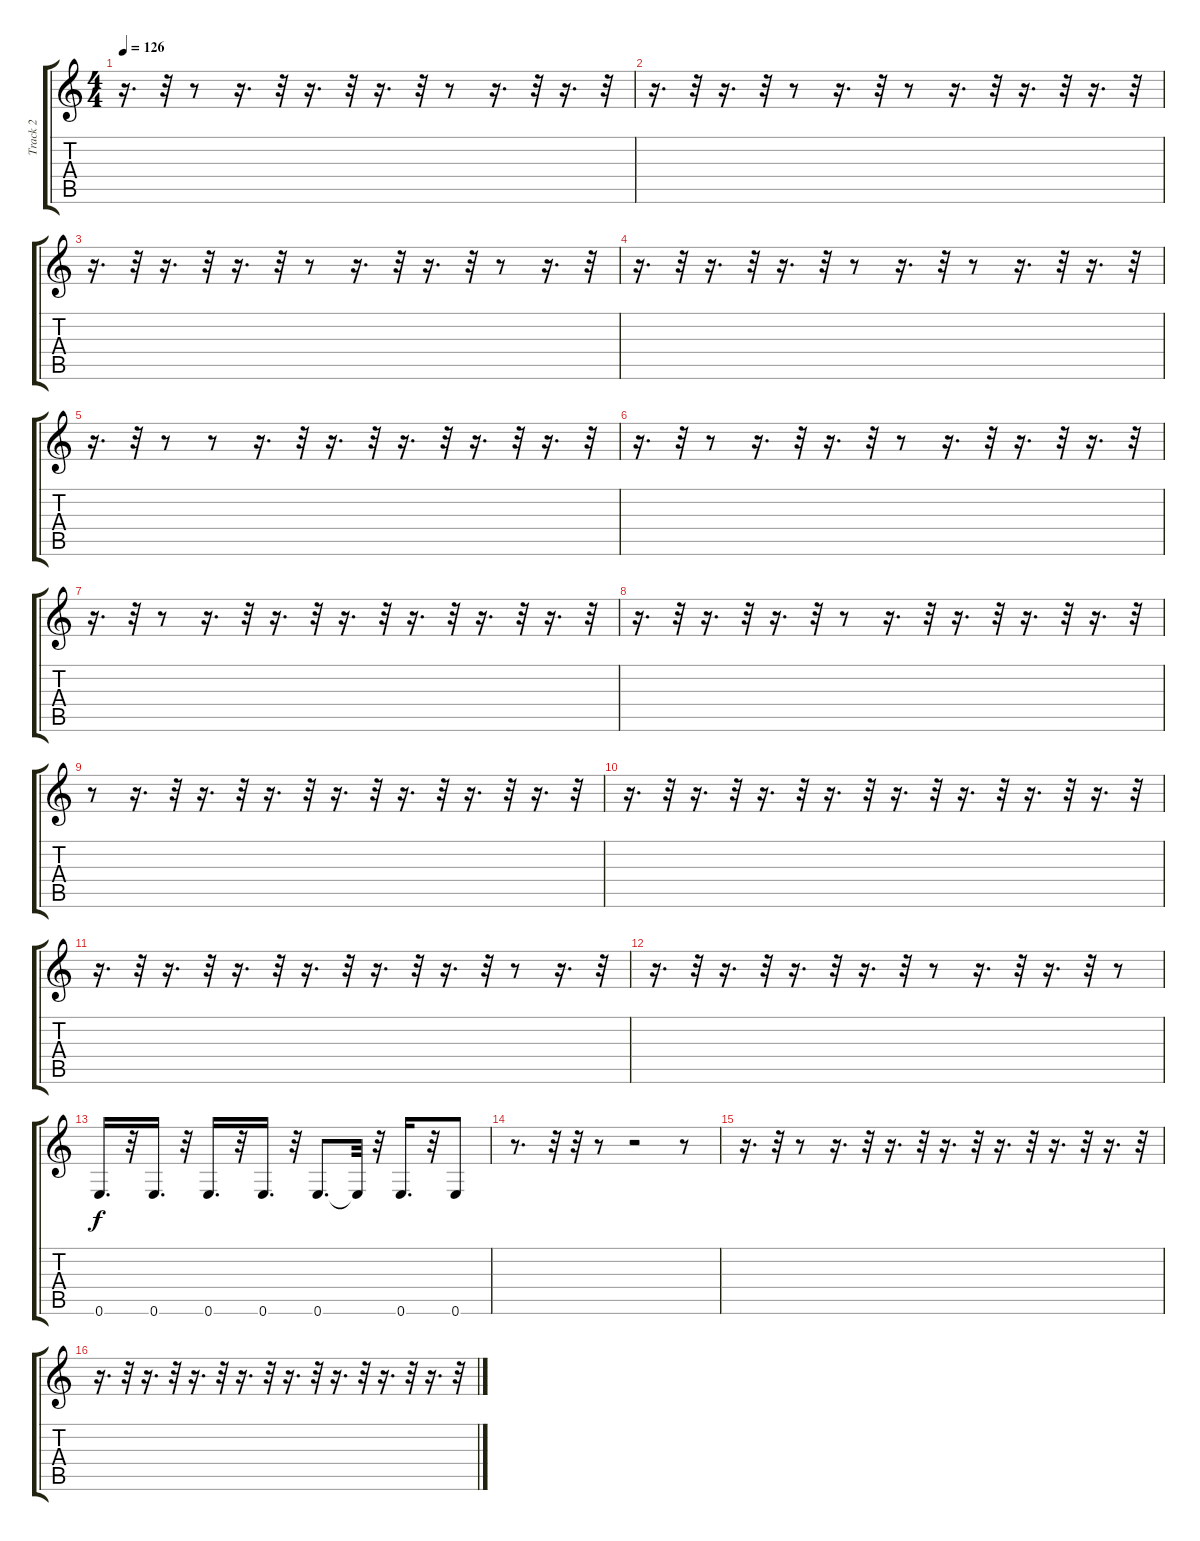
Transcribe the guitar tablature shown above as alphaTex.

\track ("Track 2" "Track 2") {instrument electricbassfinger}
\staff {score tabs}
\tuning (E4 B3 G3 D3 A2 E2) {hide}
\ts (4 4)
\tempo 126
\clef g2
\ks c
r.16{d dy mf} r.32 r.8 r.16{d} r.32 r.16{d} r.32 r.16{d} r.32 r.8 r.16{d} r.32 r.16{d} r.32 |
r.16{d} r.32 r.16{d} r.32 r.8 r.16{d} r.32 r.8 r.16{d} r.32 r.16{d} r.32 r.16{d} r.32 |
r.16{d} r.32 r.16{d} r.32 r.16{d} r.32 r.8 r.16{d} r.32 r.16{d} r.32 r.8 r.16{d} r.32 |
r.16{d} r.32 r.16{d} r.32 r.16{d} r.32 r.8 r.16{d} r.32 r.8 r.16{d} r.32 r.16{d} r.32 |
r.16{d} r.32 r.8 r.8 r.16{d} r.32 r.16{d} r.32 r.16{d} r.32 r.16{d} r.32 r.16{d} r.32 |
r.16{d} r.32 r.8 r.16{d} r.32 r.16{d} r.32 r.8 r.16{d} r.32 r.16{d} r.32 r.16{d} r.32 |
r.16{d} r.32 r.8 r.16{d} r.32 r.16{d} r.32 r.16{d} r.32 r.16{d} r.32 r.16{d} r.32 r.16{d} r.32 |
r.16{d} r.32 r.16{d} r.32 r.16{d} r.32 r.8 r.16{d} r.32 r.16{d} r.32 r.16{d} r.32 r.16{d} r.32 |
r.8 r.16{d} r.32 r.16{d} r.32 r.16{d} r.32 r.16{d} r.32 r.16{d} r.32 r.16{d} r.32 r.16{d} r.32 |
r.16{d} r.32 r.16{d} r.32 r.16{d} r.32 r.16{d} r.32 r.16{d} r.32 r.16{d} r.32 r.16{d} r.32 r.16{d} r.32 |
r.16{d} r.32 r.16{d} r.32 r.16{d} r.32 r.16{d} r.32 r.16{d} r.32 r.16{d} r.32 r.8 r.16{d} r.32 |
r.16{d} r.32 r.16{d} r.32 r.16{d} r.32 r.16{d} r.32 r.8 r.16{d} r.32 r.16{d} r.32 r.8 |
0.6.16{d dy f} r.32 0.6.16{d} r.32 0.6.16{d} r.32 0.6.16{d} r.32 0.6.8{d} 0.6{t}.32 r.32 0.6.16{d} r.32 0.6.8 |
r.8{d} r.32 r.32 r.8 r.2 r.8 |
r.16{d} r.32 r.8 r.16{d} r.32 r.16{d} r.32 r.16{d} r.32 r.16{d} r.32 r.16{d} r.32 r.16{d} r.32 |
r.16{d} r.32 r.16{d} r.32 r.16{d} r.32 r.16{d} r.32 r.16{d} r.32 r.16{d} r.32 r.16{d} r.32 r.16{d} r.32
